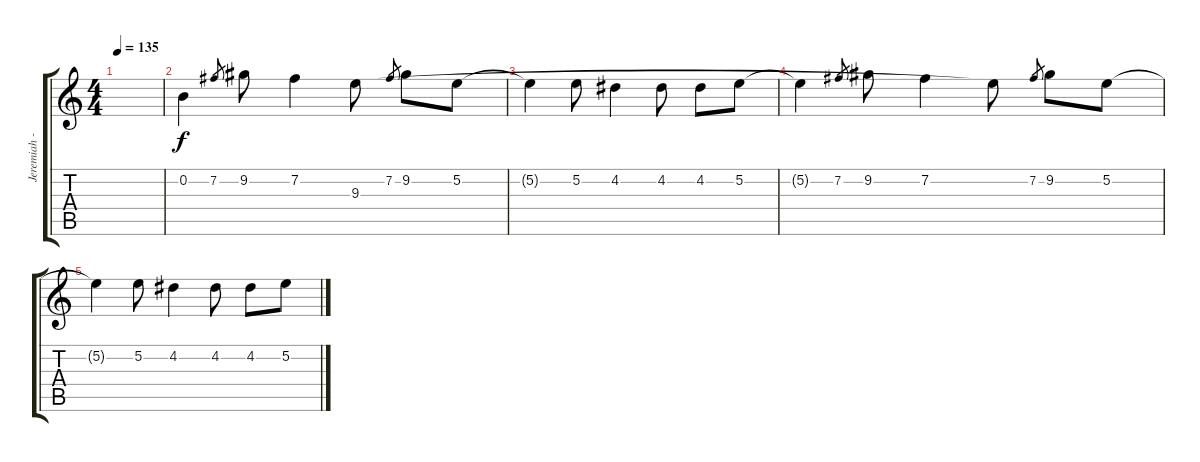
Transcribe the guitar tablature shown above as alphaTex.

\track ("Jeremiah - guitare 2" "Jeremiah -") {instrument distortionguitar}
\staff {score tabs}
\tuning (E4 B3 G3 D3 A2 E2) {hide}
\ts (4 4)
\tempo 135
\clef g2
\ks c
|
0.2.4 7.2.8{gr} 9.2.8 7.2.4 9.3.8 7.2.8{gr} 9.2.8 5.2.8 |
5.2{t}.4 5.2.8 4.2.4 4.2.8 4.2.8 5.2.8 |
5.2{t}.4 7.2.8{gr} 9.2.8 7.2.4 9.3{t}.8 7.2.8{gr} 9.2.8 5.2.8 |
5.2{t}.4 5.2.8 4.2.4 4.2.8 4.2.8 5.2.8
